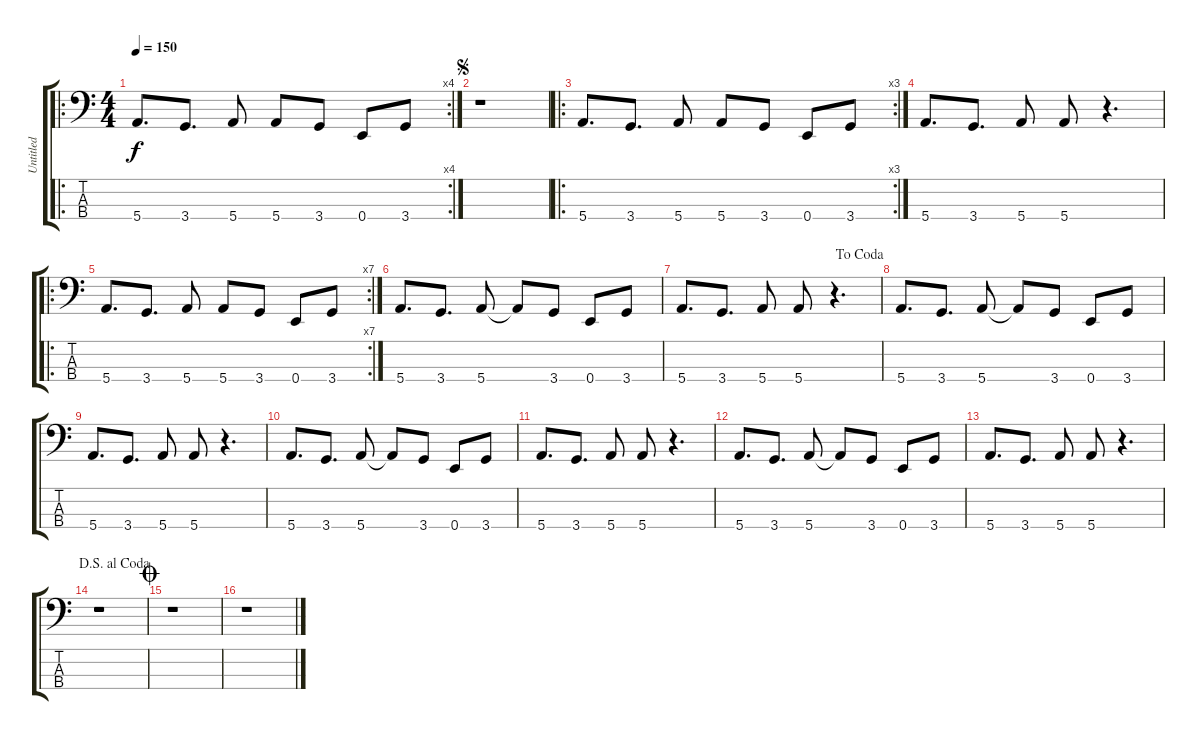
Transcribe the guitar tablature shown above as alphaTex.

\track ("Untitled" "Untitled") {instrument electricbasspick}
\staff {score tabs}
\tuning (G2 D2 A1 E1) {hide}
\ro
\rc 4
\ts (4 4)
\tempo 150
\clef f4
\ks c
5.4.8{d dy f} 3.4.8{d} 5.4.8 5.4.8 3.4.8 0.4.8 3.4.8 |
\jump segno
r.1 |
\ro
\rc 3
5.4.8{d} 3.4.8{d} 5.4.8 5.4.8 3.4.8 0.4.8 3.4.8 |
5.4.8{d} 3.4.8{d} 5.4.8 5.4.8 r.4{d} |
\ro
\rc 7
5.4.8{d} 3.4.8{d} 5.4.8 5.4.8 3.4.8 0.4.8 3.4.8 |
5.4.8{d} 3.4.8{d} 5.4.8 5.4{t}.8 3.4.8 0.4.8 3.4.8 |
\jump dacoda
5.4.8{d} 3.4.8{d} 5.4.8 5.4.8 r.4{d} |
5.4.8{d} 3.4.8{d} 5.4.8 5.4{t}.8 3.4.8 0.4.8 3.4.8 |
5.4.8{d} 3.4.8{d} 5.4.8 5.4.8 r.4{d} |
5.4.8{d} 3.4.8{d} 5.4.8 5.4{t}.8 3.4.8 0.4.8 3.4.8 |
5.4.8{d} 3.4.8{d} 5.4.8 5.4.8 r.4{d} |
5.4.8{d} 3.4.8{d} 5.4.8 5.4{t}.8 3.4.8 0.4.8 3.4.8 |
5.4.8{d} 3.4.8{d} 5.4.8 5.4.8 r.4{d} |
\jump dalsegnoalcoda
r.1 |
\jump coda
r.1 |
r.1
